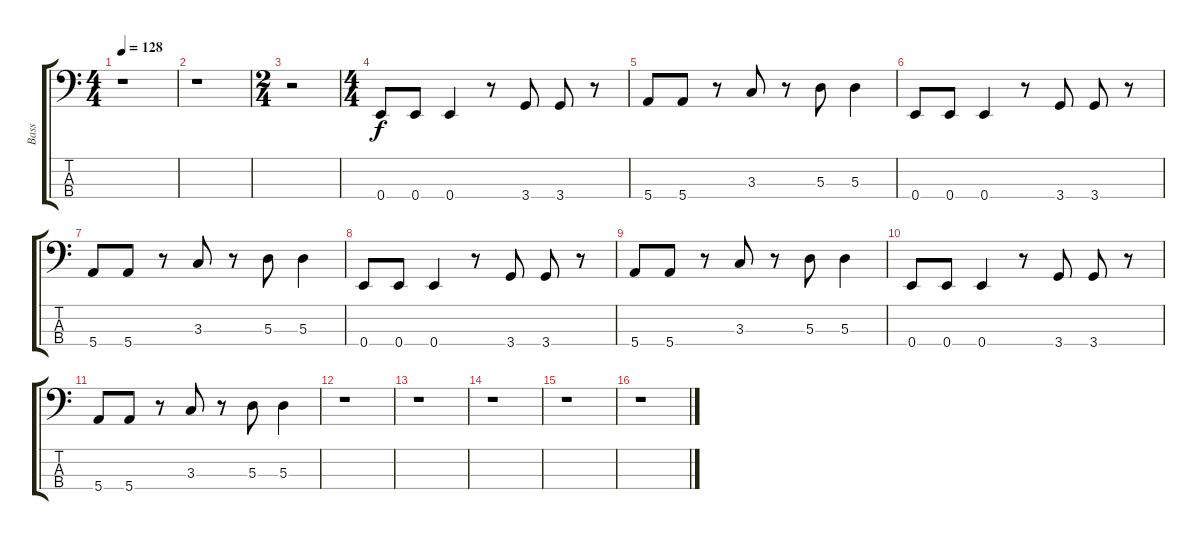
\track ("Bass" "Bass") {instrument electricbassfinger}
\staff {score tabs}
\tuning (G2 D2 A1 E1) {hide}
\ts (4 4)
\tempo 128
\clef f4
\ks c
r.1{dy f} |
r.1 |
\ts (2 4)
r.2 |
\ts (4 4)
0.4.8 0.4.8 0.4.4 r.8 3.4.8 3.4.8 r.8 |
5.4.8 5.4.8 r.8 3.3.8 r.8 5.3.8 5.3.4 |
0.4.8 0.4.8 0.4.4 r.8 3.4.8 3.4.8 r.8 |
5.4.8 5.4.8 r.8 3.3.8 r.8 5.3.8 5.3.4 |
0.4.8 0.4.8 0.4.4 r.8 3.4.8 3.4.8 r.8 |
5.4.8 5.4.8 r.8 3.3.8 r.8 5.3.8 5.3.4 |
0.4.8 0.4.8 0.4.4 r.8 3.4.8 3.4.8 r.8 |
5.4.8 5.4.8 r.8 3.3.8 r.8 5.3.8 5.3.4 |
r.1 |
r.1 |
r.1 |
r.1 |
r.1
